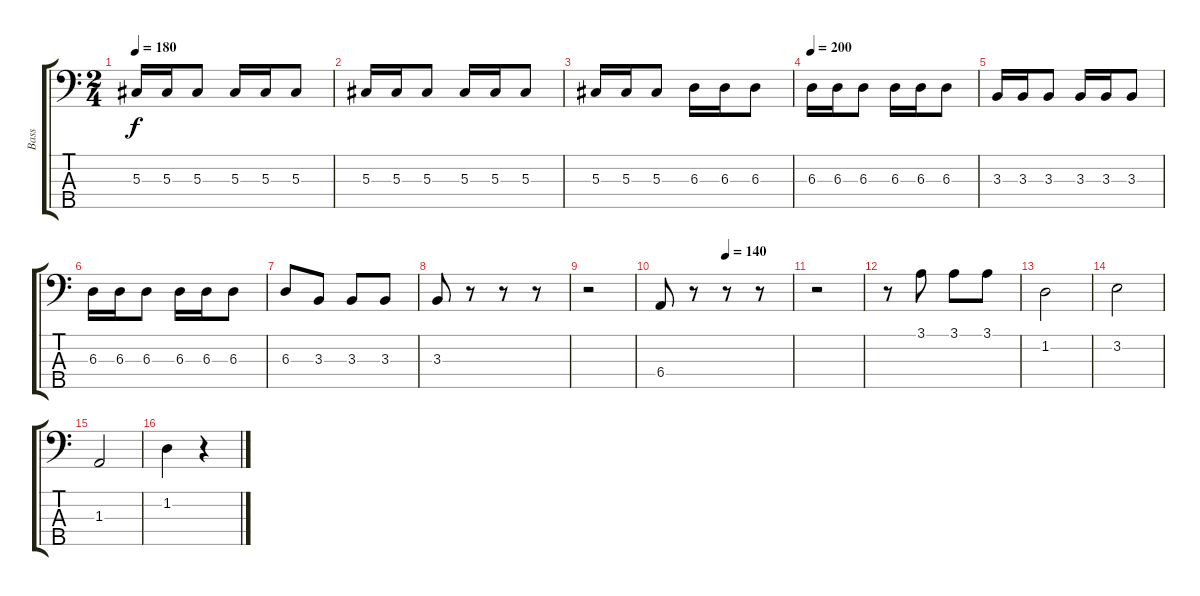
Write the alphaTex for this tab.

\track ("Bass" "Bass") {instrument electricbassfinger}
\staff {score tabs}
\tuning (Gb2 Db2 Ab1 Eb1 Bb0) {hide}
\ts (2 4)
\tempo 180
\clef f4
\ks c
5.3.16{dy f} 5.3.16 5.3.8 5.3.16 5.3.16 5.3.8 |
5.3.16 5.3.16 5.3.8 5.3.16 5.3.16 5.3.8 |
5.3.16 5.3.16 5.3.8 6.3.16 6.3.16 6.3.8 |
\tempo 200
6.3.16 6.3.16 6.3.8 6.3.16 6.3.16 6.3.8 |
3.3.16 3.3.16 3.3.8 3.3.16 3.3.16 3.3.8 |
6.3.16 6.3.16 6.3.8 6.3.16 6.3.16 6.3.8 |
6.3.8 3.3.8 3.3.8 3.3.8 |
3.3.8 r.8 r.8 r.8 |
r.2 |
\tempo (140 0.5)
6.4.8 r.8 r.8 r.8 |
r.2 |
r.8 3.1.8 3.1.8 3.1.8 |
1.2.2 |
3.2.2 |
1.3.2 |
1.2.4 r.4
